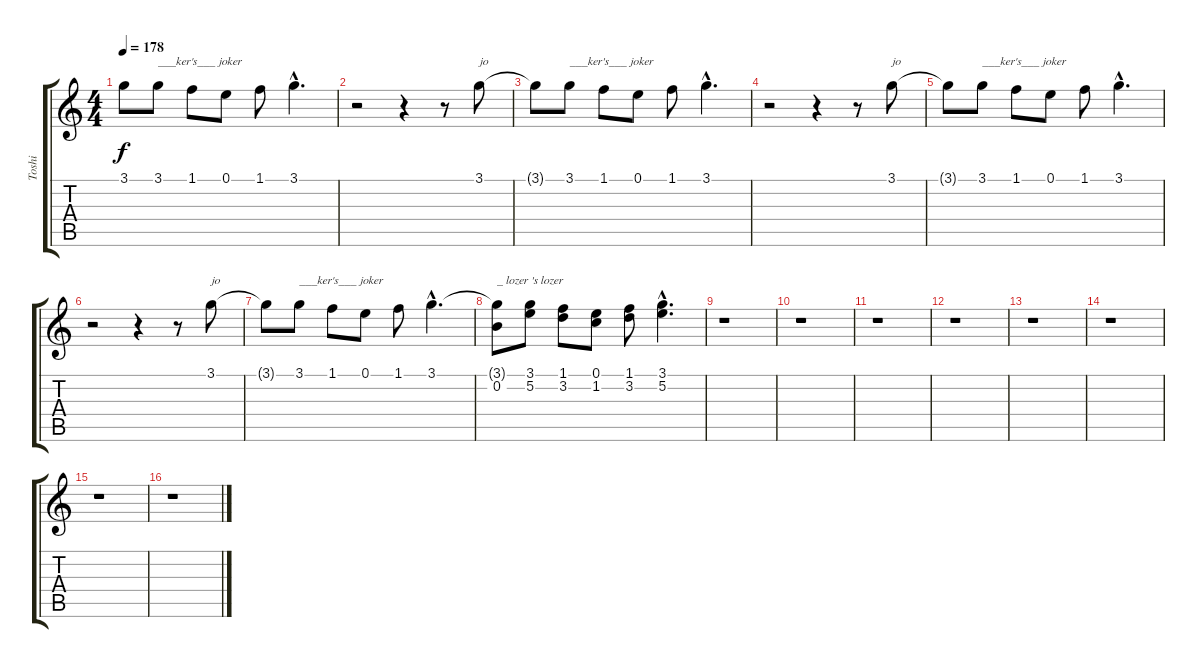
\track ("Toshi" "Toshi") {instrument overdrivenguitar}
\staff {score tabs}
\tuning (E4 B3 G3 D3 A2 E2) {hide}
\ts (4 4)
\tempo 178
\clef g2
\ks c
3.1{t}.8{dy f} 3.1.8{txt "___ker's___ joker"} 1.1.8 0.1.8 1.1.8 3.1{hac}.4{d} |
r.2 r.4 r.8 3.1.8{txt "jo"} |
3.1{t}.8 3.1.8{txt "___ker's___ joker"} 1.1.8 0.1.8 1.1.8 3.1{hac}.4{d} |
r.2 r.4 r.8 3.1.8{txt "jo"} |
3.1{t}.8 3.1.8{txt "___ker's___ joker"} 1.1.8 0.1.8 1.1.8 3.1{hac}.4{d} |
r.2 r.4 r.8 3.1.8{txt "jo"} |
3.1{t}.8 3.1.8{txt "___ker's___ joker"} 1.1.8 0.1.8 1.1.8 3.1{hac}.4{d} |
(3.1{t} 0.2).8{txt "_ lozer 's lozer"} (3.1 5.2).8 (1.1 3.2).8 (0.1 1.2).8 (1.1 3.2).8 (3.1{hac} 5.2{hac}).4{d} |
r.1 |
r.1 |
r.1 |
r.1 |
r.1 |
r.1 |
r.1 |
r.1
